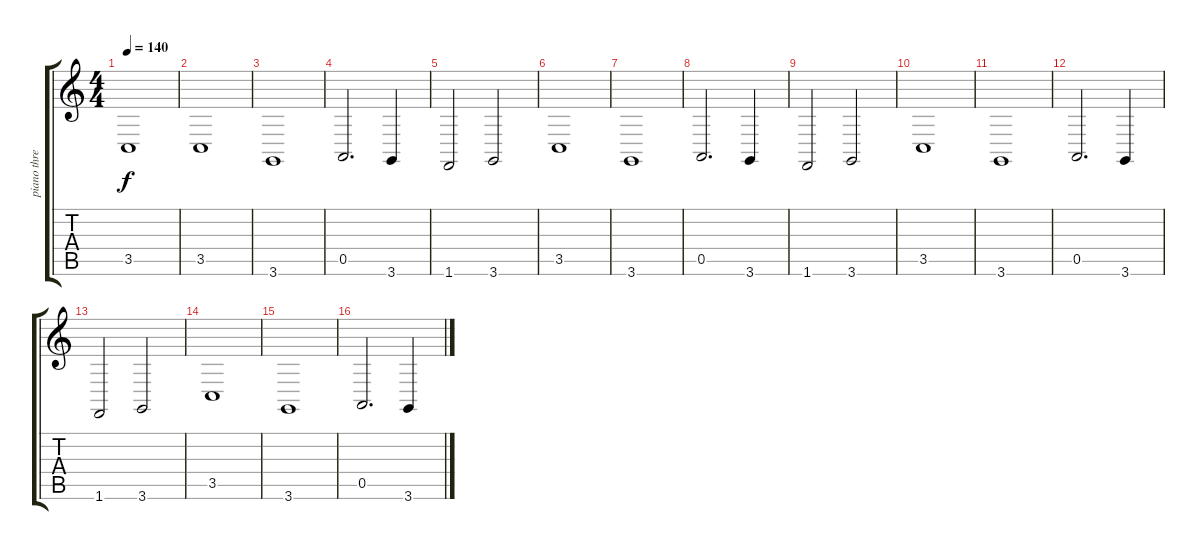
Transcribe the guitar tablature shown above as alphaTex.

\track ("piano three" "piano thre") {instrument acousticgrandpiano}
\staff {score tabs}
\tuning (E4 B3 G3 D3 A2 E2) {hide}
\ts (4 4)
\tempo 140
\clef g2
\ks c
3.5.1{dy f} |
3.5.1 |
3.6.1 |
0.5.2{d} 3.6.4 |
1.6.2 3.6.2 |
3.5.1 |
3.6.1 |
0.5.2{d} 3.6.4 |
1.6.2 3.6.2 |
3.5.1 |
3.6.1 |
0.5.2{d} 3.6.4 |
1.6.2 3.6.2 |
3.5.1 |
3.6.1 |
0.5.2{d} 3.6.4
